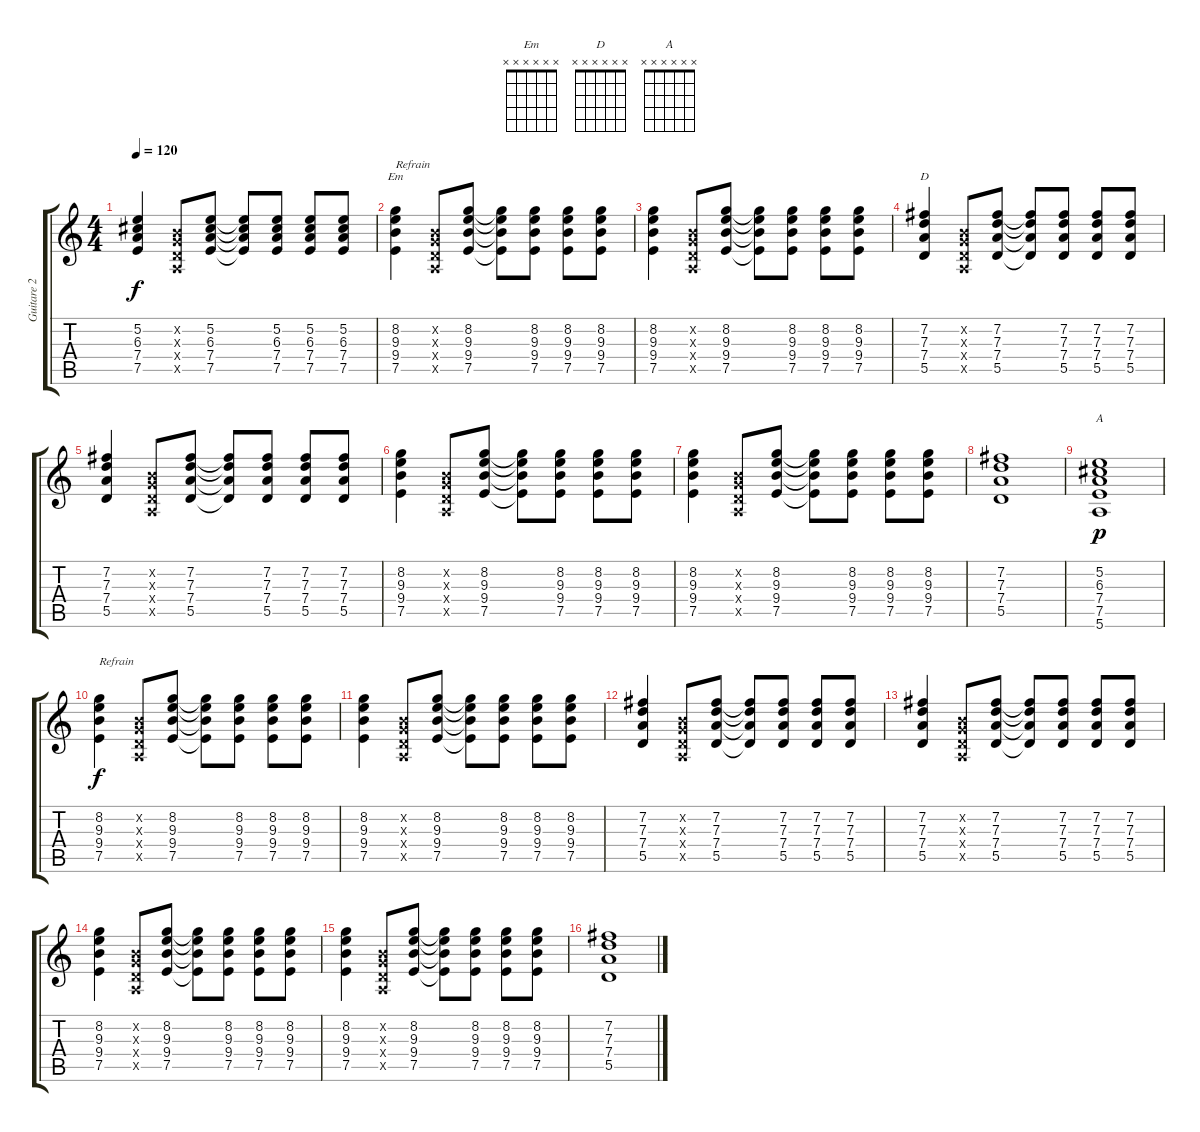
\track ("Guitare 2" "Guitare 2") {instrument electricguitarjazz}
\staff {score tabs}
\tuning (E4 B3 G3 D3 A2 E2) {hide}
\chord ("Em" x x x x x x) {firstfret 0}
\chord ("D" x x x x x x) {firstfret 0}
\chord ("A" x x x x x x) {firstfret 0}
\ts (4 4)
\tempo 120
\clef g2
\ks c
(5.2 6.3 7.4 7.5).4{dy f} (0.2{x} 0.3{x} 0.4{x} 0.5{x}).8 (5.2 6.3 7.4 7.5).8 (5.2{t} 6.3{t} 7.4{t} 7.5{t}).8 (5.2 6.3 7.4 7.5).8 (5.2 6.3 7.4 7.5).8 (5.2 6.3 7.4 7.5).8 |
(8.2 9.3 9.4 7.5).4{ch "Em" txt "Refrain"} (0.2{x} 0.3{x} 0.4{x} 0.5{x}).8 (8.2 9.3 9.4 7.5).8 (8.2{t} 9.3{t} 9.4{t} 7.5{t}).8 (8.2 9.3 9.4 7.5).8 (8.2 9.3 9.4 7.5).8 (8.2 9.3 9.4 7.5).8 |
(8.2 9.3 9.4 7.5).4 (0.2{x} 0.3{x} 0.4{x} 0.5{x}).8 (8.2 9.3 9.4 7.5).8 (8.2{t} 9.3{t} 9.4{t} 7.5{t}).8 (8.2 9.3 9.4 7.5).8 (8.2 9.3 9.4 7.5).8 (8.2 9.3 9.4 7.5).8 |
(7.2 7.3 7.4 5.5).4{ch "D"} (0.2{x} 0.3{x} 0.4{x} 0.5{x}).8 (7.2 7.3 7.4 5.5).8 (7.2{t} 7.3{t} 7.4{t} 5.5{t}).8 (7.2 7.3 7.4 5.5).8 (7.2 7.3 7.4 5.5).8 (7.2 7.3 7.4 5.5).8 |
(7.2 7.3 7.4 5.5).4 (0.2{x} 0.3{x} 0.4{x} 0.5{x}).8 (7.2 7.3 7.4 5.5).8 (7.2{t} 7.3{t} 7.4{t} 5.5{t}).8 (7.2 7.3 7.4 5.5).8 (7.2 7.3 7.4 5.5).8 (7.2 7.3 7.4 5.5).8 |
(8.2 9.3 9.4 7.5).4 (0.2{x} 0.3{x} 0.4{x} 0.5{x}).8 (8.2 9.3 9.4 7.5).8 (8.2{t} 9.3{t} 9.4{t} 7.5{t}).8 (8.2 9.3 9.4 7.5).8 (8.2 9.3 9.4 7.5).8 (8.2 9.3 9.4 7.5).8 |
(8.2 9.3 9.4 7.5).4 (0.2{x} 0.3{x} 0.4{x} 0.5{x}).8 (8.2 9.3 9.4 7.5).8 (8.2{t} 9.3{t} 9.4{t} 7.5{t}).8 (8.2 9.3 9.4 7.5).8 (8.2 9.3 9.4 7.5).8 (8.2 9.3 9.4 7.5).8 |
(7.2 7.3 7.4 5.5).1 |
(5.2 6.3 7.4 7.5 5.6).1{ch "A" dy p} |
(8.2 9.3 9.4 7.5).4{txt "Refrain" dy f} (0.2{x} 0.3{x} 0.4{x} 0.5{x}).8 (8.2 9.3 9.4 7.5).8 (8.2{t} 9.3{t} 9.4{t} 7.5{t}).8 (8.2 9.3 9.4 7.5).8 (8.2 9.3 9.4 7.5).8 (8.2 9.3 9.4 7.5).8 |
(8.2 9.3 9.4 7.5).4 (0.2{x} 0.3{x} 0.4{x} 0.5{x}).8 (8.2 9.3 9.4 7.5).8 (8.2{t} 9.3{t} 9.4{t} 7.5{t}).8 (8.2 9.3 9.4 7.5).8 (8.2 9.3 9.4 7.5).8 (8.2 9.3 9.4 7.5).8 |
(7.2 7.3 7.4 5.5).4 (0.2{x} 0.3{x} 0.4{x} 0.5{x}).8 (7.2 7.3 7.4 5.5).8 (7.2{t} 7.3{t} 7.4{t} 5.5{t}).8 (7.2 7.3 7.4 5.5).8 (7.2 7.3 7.4 5.5).8 (7.2 7.3 7.4 5.5).8 |
(7.2 7.3 7.4 5.5).4 (0.2{x} 0.3{x} 0.4{x} 0.5{x}).8 (7.2 7.3 7.4 5.5).8 (7.2{t} 7.3{t} 7.4{t} 5.5{t}).8 (7.2 7.3 7.4 5.5).8 (7.2 7.3 7.4 5.5).8 (7.2 7.3 7.4 5.5).8 |
(8.2 9.3 9.4 7.5).4 (0.2{x} 0.3{x} 0.4{x} 0.5{x}).8 (8.2 9.3 9.4 7.5).8 (8.2{t} 9.3{t} 9.4{t} 7.5{t}).8 (8.2 9.3 9.4 7.5).8 (8.2 9.3 9.4 7.5).8 (8.2 9.3 9.4 7.5).8 |
(8.2 9.3 9.4 7.5).4 (0.2{x} 0.3{x} 0.4{x} 0.5{x}).8 (8.2 9.3 9.4 7.5).8 (8.2{t} 9.3{t} 9.4{t} 7.5{t}).8 (8.2 9.3 9.4 7.5).8 (8.2 9.3 9.4 7.5).8 (8.2 9.3 9.4 7.5).8 |
(7.2 7.3 7.4 5.5).1
